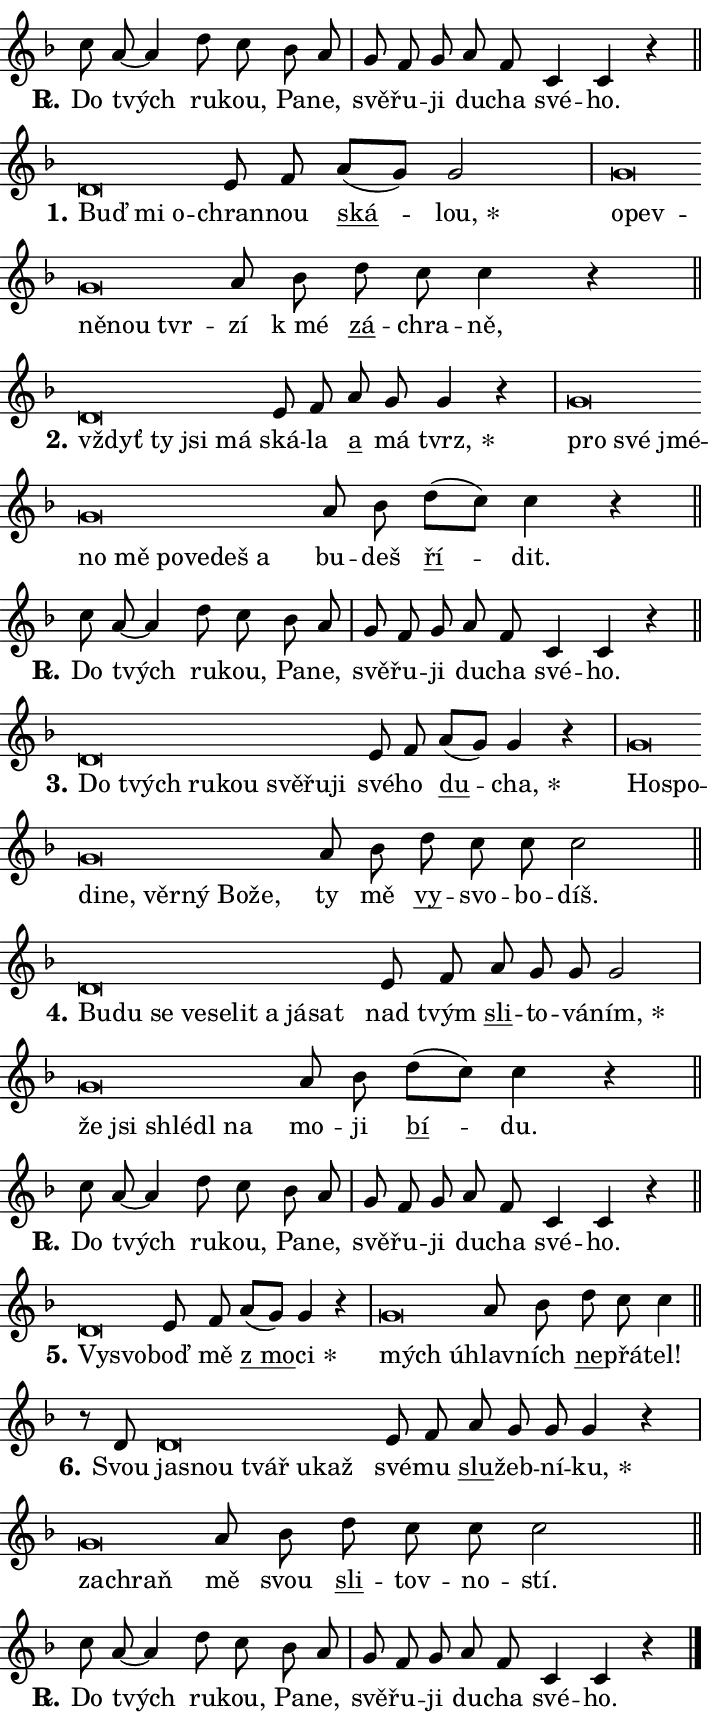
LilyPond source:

\version "2.24.0"
\header { tagline = "" }
\paper {
  indent = 0\cm
  top-margin = 0\cm
  right-margin = 0.13\cm % to fit lyric hyphens
  bottom-margin = 0\cm
  left-margin = 0\cm
  paper-width = 12\cm
  page-breaking = #ly:one-page-breaking
  system-system-spacing.basic-distance = #11
  score-system-spacing.basic-distance = #11
  ragged-last = ##f
}


%% Author: Thomas Morley
%% https://lists.gnu.org/archive/html/lilypond-user/2020-05/msg00002.html
#(define (line-position grob)
"Returns position of @var[grob} in current system:
   @code{'start}, if at first time-step
   @code{'end}, if at last time-step
   @code{'middle} otherwise
"
  (let* ((col (ly:item-get-column grob))
         (ln (ly:grob-object col 'left-neighbor))
         (rn (ly:grob-object col 'right-neighbor))
         (col-to-check-left (if (ly:grob? ln) ln col))
         (col-to-check-right (if (ly:grob? rn) rn col))
         (break-dir-left
           (and
             (ly:grob-property col-to-check-left 'non-musical #f)
             (ly:item-break-dir col-to-check-left)))
         (break-dir-right
           (and
             (ly:grob-property col-to-check-right 'non-musical #f)
             (ly:item-break-dir col-to-check-right))))
        (cond ((eqv? 1 break-dir-left) 'start)
              ((eqv? -1 break-dir-right) 'end)
              (else 'middle))))

#(define (tranparent-at-line-position vctor)
  (lambda (grob)
  "Relying on @code{line-position} select the relevant enry from @var{vctor}.
Used to determine transparency,"
    (case (line-position grob)
      ((end) (not (vector-ref vctor 0)))
      ((middle) (not (vector-ref vctor 1)))
      ((start) (not (vector-ref vctor 2))))))

noteHeadBreakVisibility =
#(define-music-function (break-visibility)(vector?)
"Makes @code{NoteHead}s transparent relying on @var{break-visibility}"
#{
  \override NoteHead.transparent =
    #(tranparent-at-line-position break-visibility)
#})

#(define delete-ledgers-for-transparent-note-heads
  (lambda (grob)
    "Reads whether a @code{NoteHead} is transparent.
If so this @code{NoteHead} is removed from @code{'note-heads} from
@var{grob}, which is supposed to be @code{LedgerLineSpanner}.
As a result ledgers are not printed for this @code{NoteHead}"
    (let* ((nhds-array (ly:grob-object grob 'note-heads))
           (nhds-list
             (if (ly:grob-array? nhds-array)
                 (ly:grob-array->list nhds-array)
                 '()))
           ;; Relies on the transparent-property being done before
           ;; Staff.LedgerLineSpanner.after-line-breaking is executed.
           ;; This is fragile ...
           (to-keep
             (remove
               (lambda (nhd)
                 (ly:grob-property nhd 'transparent #f))
               nhds-list)))
      ;; TODO find a better method to iterate over grob-arrays, similiar
      ;; to filter/remove etc for lists
      ;; For now rebuilt from scratch
      (set! (ly:grob-object grob 'note-heads)  '())
      (for-each
        (lambda (nhd)
          (ly:pointer-group-interface::add-grob grob 'note-heads nhd))
        to-keep))))

squashNotes = {
  \override NoteHead.X-extent = #'(-0.2 . 0.2)
  \override NoteHead.Y-extent = #'(-0.75 . 0)
  \override NoteHead.stencil =
    #(lambda (grob)
       (let ((pos (ly:grob-property grob 'staff-position)))
         (begin
           (if (< pos -7) (display "ERROR: Lower brevis then expected\n") (display ""))
           (if (<= pos -6) ly:text-interface::print ly:note-head::print))))
}
unSquashNotes = {
  \revert NoteHead.X-extent
  \revert NoteHead.Y-extent
  \revert NoteHead.stencil
}

hideNotes = \noteHeadBreakVisibility #begin-of-line-visible
unHideNotes = \noteHeadBreakVisibility #all-visible

% work-around for resetting accidentals
% https://lilypond.org/doc/v2.23/Documentation/notation/displaying-rhythms#unmetered-music
cadenzaMeasure = {
  \cadenzaOff
  \partial 1024 s1024
  \cadenzaOn
}

#(define-markup-command (accent layout props text) (markup?)
  "Underline accented syllable"
  (interpret-markup layout props
    #{\markup \override #'(offset . 4.3) \underline { #text }#}))

responsum = \markup \concat {
  "R" \hspace #-1.05 \path #0.1 #'((moveto 0 0.07) (lineto 0.9 0.8)) \hspace #0.05 "."
}

spaceSize = #0.6828661417322834 % exact space size for TeX Gyre Schola

\layout {
  \context {
    \Staff
    \remove "Time_signature_engraver"
    \override LedgerLineSpanner.after-line-breaking = #delete-ledgers-for-transparent-note-heads
  }
  \context {
    \Lyrics {
      \override LyricSpace.minimum-distance = \spaceSize
      \override LyricText.font-name = #"TeX Gyre Schola"
      \override LyricText.font-size = 1
      \override StanzaNumber.font-name = #"TeX Gyre Schola Bold"
      \override StanzaNumber.font-size = 1
    }
  }
  \context {
    \Score 
    \override NoteHead.text =
      #(lambda (grob) 
        (let ((pos (ly:grob-property grob 'staff-position)))
          #{\markup {
            \combine
              \halign #-0.55 \raise #(if (= pos -6) 0 0.5) \override #'(thickness . 2) \draw-line #'(3.2 . 0)
              \musicglyph "noteheads.sM1"
          }#}))
  }
}

% magnetic-lyrics.ily
%
%   written by
%     Jean Abou Samra <jean@abou-samra.fr>
%     Werner Lemberg <wl@gnu.org>
%
%   adapted by
%     Jiri Hon <jiri.hon@gmail.com>
%
% Version 2022-Apr-15

% https://www.mail-archive.com/lilypond-user@gnu.org/msg149350.html

#(define (Left_hyphen_pointer_engraver context)
   "Collect syllable-hyphen-syllable occurrences in lyrics and store
them in properties.  This engraver only looks to the left.  For
example, if the lyrics input is @code{foo -- bar}, it does the
following.

@itemize @bullet
@item
Set the @code{text} property of the @code{LyricHyphen} grob between
@q{foo} and @q{bar} to @code{foo}.

@item
Set the @code{left-hyphen} property of the @code{LyricText} grob with
text @q{foo} to the @code{LyricHyphen} grob between @q{foo} and
@q{bar}.
@end itemize

Use this auxiliary engraver in combination with the
@code{lyric-@/text::@/apply-@/magnetic-@/offset!} hook."
   (let ((hyphen #f)
         (text #f))
     (make-engraver
      (acknowledgers
       ((lyric-syllable-interface engraver grob source-engraver)
        (set! text grob)))
      (end-acknowledgers
       ((lyric-hyphen-interface engraver grob source-engraver)
        ;(when (not (grob::has-interface grob 'lyric-space-interface))
          (set! hyphen grob)));)
      ((stop-translation-timestep engraver)
       (when (and text hyphen)
         (ly:grob-set-object! text 'left-hyphen hyphen))
       (set! text #f)
       (set! hyphen #f)))))

#(define (lyric-text::apply-magnetic-offset! grob)
   "If the space between two syllables is less than the value in
property @code{LyricText@/.details@/.squash-threshold}, move the right
syllable to the left so that it gets concatenated with the left
syllable.

Use this function as a hook for
@code{LyricText@/.after-@/line-@/breaking} if the
@code{Left_@/hyphen_@/pointer_@/engraver} is active."
   (let ((hyphen (ly:grob-object grob 'left-hyphen #f)))
     (when hyphen
       (let ((left-text (ly:spanner-bound hyphen LEFT)))
         (when (grob::has-interface left-text 'lyric-syllable-interface)
           (let* ((common (ly:grob-common-refpoint grob left-text X))
                  (this-x-ext (ly:grob-extent grob common X))
                  (left-x-ext
                   (begin
                     ;; Trigger magnetism for left-text.
                     (ly:grob-property left-text 'after-line-breaking)
                     (ly:grob-extent left-text common X)))
                  ;; `delta` is the gap width between two syllables.
                  (delta (- (interval-start this-x-ext)
                            (interval-end left-x-ext)))
                  (details (ly:grob-property grob 'details))
                  (threshold (assoc-get 'squash-threshold details 0.2)))
             (when (< delta threshold)
               (let* (;; We have to manipulate the input text so that
                      ;; ligatures crossing syllable boundaries are not
                      ;; disabled.  For languages based on the Latin
                      ;; script this is essentially a beautification.
                      ;; However, for non-Western scripts it can be a
                      ;; necessity.
                      (lt (ly:grob-property left-text 'text))
                      (rt (ly:grob-property grob 'text))
                      (is-space (grob::has-interface hyphen 'lyric-space-interface))
                      (space (if is-space " " ""))
                      (extra-delta (if is-space spaceSize 0))
                      ;; Append new syllable.
                      (ltrt-space (if (and (string? lt) (string? rt))
                                (string-append lt space rt)
                                (make-concat-markup (list lt space rt))))
                      ;; Right-align `ltrt` to the right side.
                      (ltrt-space-markup (grob-interpret-markup
                               grob
                               (make-translate-markup
                                (cons (interval-length this-x-ext) 0)
                                (make-right-align-markup ltrt-space)))))
                 (begin
                   ;; Don't print `left-text`.
                   (ly:grob-set-property! left-text 'stencil #f)
                   ;; Set text and stencil (which holds all collected
                   ;; syllables so far) and shift it to the left.
                   (ly:grob-set-property! grob 'text ltrt-space)
                   (ly:grob-set-property! grob 'stencil ltrt-space-markup)
                   (ly:grob-translate-axis! grob (- (- delta extra-delta)) X))))))))))


#(define (lyric-hyphen::displace-bounds-first grob)
   ;; Make very sure this callback isn't triggered too early.
   (let ((left (ly:spanner-bound grob LEFT))
         (right (ly:spanner-bound grob RIGHT)))
     (ly:grob-property left 'after-line-breaking)
     (ly:grob-property right 'after-line-breaking)
     (ly:lyric-hyphen::print grob)))

squashThreshold = #0.4

\layout {
  \context {
    \Lyrics
    \consists #Left_hyphen_pointer_engraver
    \override LyricText.after-line-breaking =
      #lyric-text::apply-magnetic-offset!
    \override LyricHyphen.stencil = #lyric-hyphen::displace-bounds-first
    \override LyricText.details.squash-threshold = \squashThreshold
    \override LyricHyphen.minimum-distance = 0
    \override LyricHyphen.minimum-length = \squashThreshold
  }
}

squashText = \override LyricText.details.squash-threshold = 9999
unSquashText = \override LyricText.details.squash-threshold = \squashThreshold

leftText = \override LyricText.self-alignment-X = #LEFT
unLeftText = \revert LyricText.self-alignment-X

starOffset = #(lambda (grob) 
                (let ((x_offset (ly:self-alignment-interface::aligned-on-x-parent grob)))
                  (if (= x_offset 0) 0 (+ x_offset 1.2))))

star = #(define-music-function (syllable)(string?)
"Append star separator at the end of a syllable"
#{
  \once \override LyricText.X-offset = #starOffset
  \lyricmode { \markup {
    #syllable
    \override #'((font-name . "TeX Gyre Schola Bold")) \hspace #0.2 \lower #0.65 \larger "*"
  } }
#})

starAccent = #(define-music-function (syllable)(string?)
"Append star separator at the end of a syllable and make accent"
#{
  \once \override LyricText.X-offset = #starOffset
  \lyricmode { \markup {
    \accent #syllable
    \override #'((font-name . "TeX Gyre Schola Bold")) \hspace #0.2 \lower #0.65 \larger "*"
  } }
#})

breath = #(define-music-function (syllable)(string?)
"Append breathing indicator at the end of a syllable"
#{
  \lyricmode { \markup { #syllable "+" } }
#})

optionalBreath = #(define-music-function (syllable)(string?)
"Append optional breathing indicator at the end of a syllable"
#{
  \lyricmode { \markup { #syllable "(+)" } }
#})


\score {
    <<
        \new Voice = "melody" { \cadenzaOn \key f \major \relative { c''8 a~ a4 d8 c bes a \cadenzaMeasure \bar "|" g f g a f c4 c r \cadenzaMeasure \bar "||" \break } }
        \new Lyrics \lyricsto "melody" { \lyricmode { \set stanza = \responsum
Do tvých ru -- kou, Pa -- ne, svě -- řu -- ji du -- cha své -- ho. } }
    >>
    \layout {}
}

\score {
    <<
        \new Voice = "melody" { \cadenzaOn \key f \major \relative { \squashNotes d'\breve*1/16 \hideNotes \breve*1/16 \breve*1/16 \bar "" \unHideNotes \unSquashNotes e8 f \bar "" a[( g)] g2 \cadenzaMeasure \bar "|" \squashNotes g\breve*1/16 \hideNotes \breve*1/16 \bar "" \breve*1/16 \bar "" \breve*1/16 \breve*1/16 \bar "" \unHideNotes \unSquashNotes a8 bes \bar "" d c c4 r \cadenzaMeasure \bar "||" \break } }
        \new Lyrics \lyricsto "melody" { \lyricmode { \set stanza = "1."
\leftText Buď \squashText mi o -- \unLeftText \unSquashText chran -- nou \markup \accent ská -- \star lou, \leftText o -- \squashText pev -- ně -- nou tvr -- \unLeftText \unSquashText zí "k mé" \markup \accent zá -- chra -- ně, } }
    >>
    \layout {}
}

\score {
    <<
        \new Voice = "melody" { \cadenzaOn \key f \major \relative { \squashNotes d'\breve*1/16 \hideNotes \breve*1/16 \bar "" \breve*1/16 \breve*1/16 \bar "" \unHideNotes \unSquashNotes e8 f \bar "" a g g4 r \cadenzaMeasure \bar "|" \squashNotes g\breve*1/16 \hideNotes \breve*1/16 \bar "" \breve*1/16 \bar "" \breve*1/16 \bar "" \breve*1/16 \bar "" \breve*1/16 \bar "" \breve*1/16 \bar "" \breve*1/16 \breve*1/16 \bar "" \unHideNotes \unSquashNotes a8 bes \bar "" d[( c)] c4 r \cadenzaMeasure \bar "||" \break } }
        \new Lyrics \lyricsto "melody" { \lyricmode { \set stanza = "2."
\leftText vždyť \squashText ty jsi má \unLeftText \unSquashText ská -- la \markup \accent a má \star tvrz, \leftText pro \squashText své jmé -- no mě po -- ve -- deš a \unLeftText \unSquashText bu -- deš \markup \accent ří -- dit. } }
    >>
    \layout {}
}

\score {
    <<
        \new Voice = "melody" { \cadenzaOn \key f \major \relative { c''8 a~ a4 d8 c bes a \cadenzaMeasure \bar "|" g f g a f c4 c r \cadenzaMeasure \bar "||" \break } }
        \new Lyrics \lyricsto "melody" { \lyricmode { \set stanza = \responsum
Do tvých ru -- kou, Pa -- ne, svě -- řu -- ji du -- cha své -- ho. } }
    >>
    \layout {}
}

\score {
    <<
        \new Voice = "melody" { \cadenzaOn \key f \major \relative { \squashNotes d'\breve*1/16 \hideNotes \breve*1/16 \bar "" \breve*1/16 \bar "" \breve*1/16 \bar "" \breve*1/16 \bar "" \breve*1/16 \breve*1/16 \bar "" \unHideNotes \unSquashNotes e8 f \bar "" a[( g)] g4 r \cadenzaMeasure \bar "|" \squashNotes g\breve*1/16 \hideNotes \breve*1/16 \bar "" \breve*1/16 \bar "" \breve*1/16 \bar "" \breve*1/16 \bar "" \breve*1/16 \bar "" \breve*1/16 \breve*1/16 \bar "" \unHideNotes \unSquashNotes a8 bes \bar "" d c c c2 \cadenzaMeasure \bar "||" \break } }
        \new Lyrics \lyricsto "melody" { \lyricmode { \set stanza = "3."
\leftText Do \squashText tvých ru -- kou svě -- řu -- ji \unLeftText \unSquashText své -- ho \markup \accent du -- \star cha, \leftText Ho -- \squashText spo -- di -- ne, věr -- ný Bo -- že, \unLeftText \unSquashText ty mě \markup \accent vy -- svo -- bo -- díš. } }
    >>
    \layout {}
}

\score {
    <<
        \new Voice = "melody" { \cadenzaOn \key f \major \relative { \squashNotes d'\breve*1/16 \hideNotes \breve*1/16 \bar "" \breve*1/16 \bar "" \breve*1/16 \bar "" \breve*1/16 \bar "" \breve*1/16 \bar "" \breve*1/16 \bar "" \breve*1/16 \breve*1/16 \bar "" \unHideNotes \unSquashNotes e8 f \bar "" a g g g2 \cadenzaMeasure \bar "|" \squashNotes g\breve*1/16 \hideNotes \breve*1/16 \bar "" \breve*1/16 \bar "" \breve*1/16 \breve*1/16 \bar "" \unHideNotes \unSquashNotes a8 bes \bar "" d[( c)] c4 r \cadenzaMeasure \bar "||" \break } }
        \new Lyrics \lyricsto "melody" { \lyricmode { \set stanza = "4."
\leftText Bu -- \squashText du se ve -- se -- lit a já -- sat \unLeftText \unSquashText nad tvým \markup \accent sli -- to -- vá -- \star ním, \leftText že \squashText jsi shlé -- dl na \unLeftText \unSquashText mo -- ji \markup \accent bí -- du. } }
    >>
    \layout {}
}

\score {
    <<
        \new Voice = "melody" { \cadenzaOn \key f \major \relative { c''8 a~ a4 d8 c bes a \cadenzaMeasure \bar "|" g f g a f c4 c r \cadenzaMeasure \bar "||" \break } }
        \new Lyrics \lyricsto "melody" { \lyricmode { \set stanza = \responsum
Do tvých ru -- kou, Pa -- ne, svě -- řu -- ji du -- cha své -- ho. } }
    >>
    \layout {}
}

\score {
    <<
        \new Voice = "melody" { \cadenzaOn \key f \major \relative { \squashNotes d'\breve*1/16 \hideNotes \breve*1/16 \bar "" \unHideNotes \unSquashNotes e8 f \bar "" a[( g)] g4 r \cadenzaMeasure \bar "|" \squashNotes g\breve*1/16 \hideNotes \breve*1/16 \bar "" \unHideNotes \unSquashNotes a8 bes \bar "" d c c4 \cadenzaMeasure \bar "||" \break } }
        \new Lyrics \lyricsto "melody" { \lyricmode { \set stanza = "5."
\leftText Vy -- \squashText svo -- \unLeftText \unSquashText boď mě \markup \accent "z mo" -- \star ci \leftText mých \squashText ú -- \unLeftText \unSquashText hlav -- ních \markup \accent ne -- přá -- tel! } }
    >>
    \layout {}
}

\score {
    <<
        \new Voice = "melody" { \cadenzaOn \key f \major \relative { r8 d'8 \squashNotes d\breve*1/16 \hideNotes \breve*1/16 \bar "" \breve*1/16 \bar "" \breve*1/16 \breve*1/16 \bar "" \unHideNotes \unSquashNotes e8 f \bar "" a g g g4 r \cadenzaMeasure \bar "|" \squashNotes g\breve*1/16 \hideNotes \breve*1/16 \bar "" \unHideNotes \unSquashNotes a8 bes \bar "" d c c c2 \cadenzaMeasure \bar "||" \break } }
        \new Lyrics \lyricsto "melody" { \lyricmode { \set stanza = "6."
Svou \leftText ja -- \squashText snou tvář u -- kaž \unLeftText \unSquashText své -- mu \markup \accent slu -- žeb -- ní -- \star ku, \leftText za -- \squashText chraň \unLeftText \unSquashText mě svou \markup \accent sli -- tov -- no -- stí. } }
    >>
    \layout {}
}

\score {
    <<
        \new Voice = "melody" { \cadenzaOn \key f \major \relative { c''8 a~ a4 d8 c bes a \cadenzaMeasure \bar "|" g f g a f c4 c r \cadenzaMeasure \bar "||" \break } \bar "|." }
        \new Lyrics \lyricsto "melody" { \lyricmode { \set stanza = \responsum
Do tvých ru -- kou, Pa -- ne, svě -- řu -- ji du -- cha své -- ho. } }
    >>
    \layout {}
}
